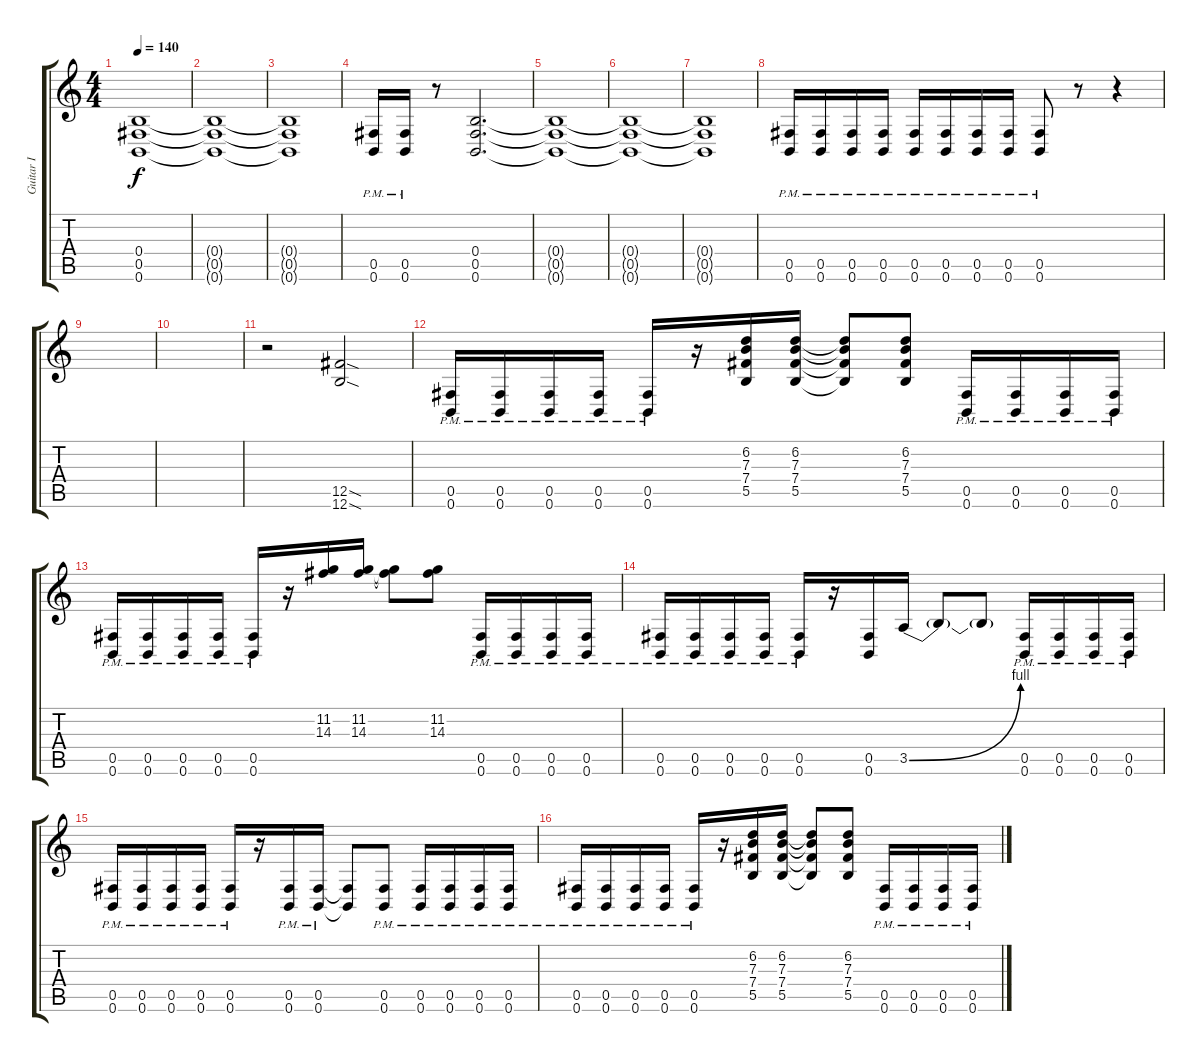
\track ("Guitar I" "Guitar I") {instrument distortionguitar}
\staff {score tabs}
\tuning (Db4 Ab3 E3 B2 Gb2 B1) {hide}
\ts (4 4)
\tempo 140
\clef g2
\ks c
(0.4{t} 0.5{t} 0.6{t}).1{dy f} |
(0.4{t} 0.5{t} 0.6{t}).1 |
(0.4{t} 0.5{t} 0.6{t}).1 |
(0.5{pm} 0.6{pm}).16 (0.5{pm} 0.6{pm}).16 r.8 (0.4 0.5 0.6).2{d} |
(0.4{t} 0.5{t} 0.6{t}).1 |
(0.4{t} 0.5{t} 0.6{t}).1 |
(0.4{t} 0.5{t} 0.6{t}).1 |
(0.5{pm} 0.6{pm}).16 (0.5{pm} 0.6{pm}).16 (0.5{pm} 0.6{pm}).16 (0.5{pm} 0.6{pm}).16 (0.5{pm} 0.6{pm}).16 (0.5{pm} 0.6{pm}).16 (0.5{pm} 0.6{pm}).16 (0.5{pm} 0.6{pm}).16 (0.5{pm} 0.6{pm}).8 r.8 r.4 |
|
|
r.2 (12.5{sod} 12.6{sod}).2 |
(0.5{pm} 0.6{pm}).16 (0.5{pm} 0.6{pm}).16 (0.5{pm} 0.6{pm}).16 (0.5{pm} 0.6{pm}).16 (0.5{pm} 0.6{pm}).16 r.16 (6.2 7.3 7.4 5.5).16 (6.2 7.3 7.4 5.5).16 (6.2{t} 7.3{t} 7.4{t} 5.5{t}).8 (6.2 7.3 7.4 5.5).8 (0.5{pm} 0.6{pm}).16 (0.5{pm} 0.6{pm}).16 (0.5{pm} 0.6{pm}).16 (0.5{pm} 0.6{pm}).16 |
(0.5{pm} 0.6{pm}).16 (0.5{pm} 0.6{pm}).16 (0.5{pm} 0.6{pm}).16 (0.5{pm} 0.6{pm}).16 (0.5{pm} 0.6{pm}).16 r.16 (11.2 14.3).16 (11.2 14.3).16 (11.2{t} 14.3{t}).8 (11.2 14.3).8 (0.5{pm} 0.6{pm}).16 (0.5{pm} 0.6{pm}).16 (0.5{pm} 0.6{pm}).16 (0.5{pm} 0.6{pm}).16 |
(0.5{pm} 0.6{pm}).16 (0.5{pm} 0.6{pm}).16 (0.5{pm} 0.6{pm}).16 (0.5{pm} 0.6{pm}).16 (0.5{pm} 0.6{pm}).16 r.16 (0.5 0.6).16 3.5{be (bend 0 0 60 4)}.16 3.5{t}.8 3.5{t}.8 (0.5{pm} 0.6{pm}).16 (0.5{pm} 0.6{pm}).16 (0.5{pm} 0.6{pm}).16 (0.5{pm} 0.6{pm}).16 |
(0.5{pm} 0.6{pm}).16 (0.5{pm} 0.6{pm}).16 (0.5{pm} 0.6{pm}).16 (0.5{pm} 0.6{pm}).16 (0.5{pm} 0.6{pm}).16 r.16 (0.5{pm} 0.6{pm}).16 (0.5{pm} 0.6{pm}).16 (0.5{t} 0.6{t}).8 (0.5{pm} 0.6{pm}).8 (0.5{pm} 0.6{pm}).16 (0.5{pm} 0.6{pm}).16 (0.5{pm} 0.6{pm}).16 (0.5{pm} 0.6{pm}).16 |
(0.5{pm} 0.6{pm}).16 (0.5{pm} 0.6{pm}).16 (0.5{pm} 0.6{pm}).16 (0.5{pm} 0.6{pm}).16 (0.5{pm} 0.6{pm}).16 r.16 (6.2 7.3 7.4 5.5).16 (6.2 7.3 7.4 5.5).16 (6.2{t} 7.3{t} 7.4{t} 5.5{t}).8 (6.2 7.3 7.4 5.5).8 (0.5{pm} 0.6{pm}).16 (0.5{pm} 0.6{pm}).16 (0.5{pm} 0.6{pm}).16 (0.5{pm} 0.6{pm}).16
